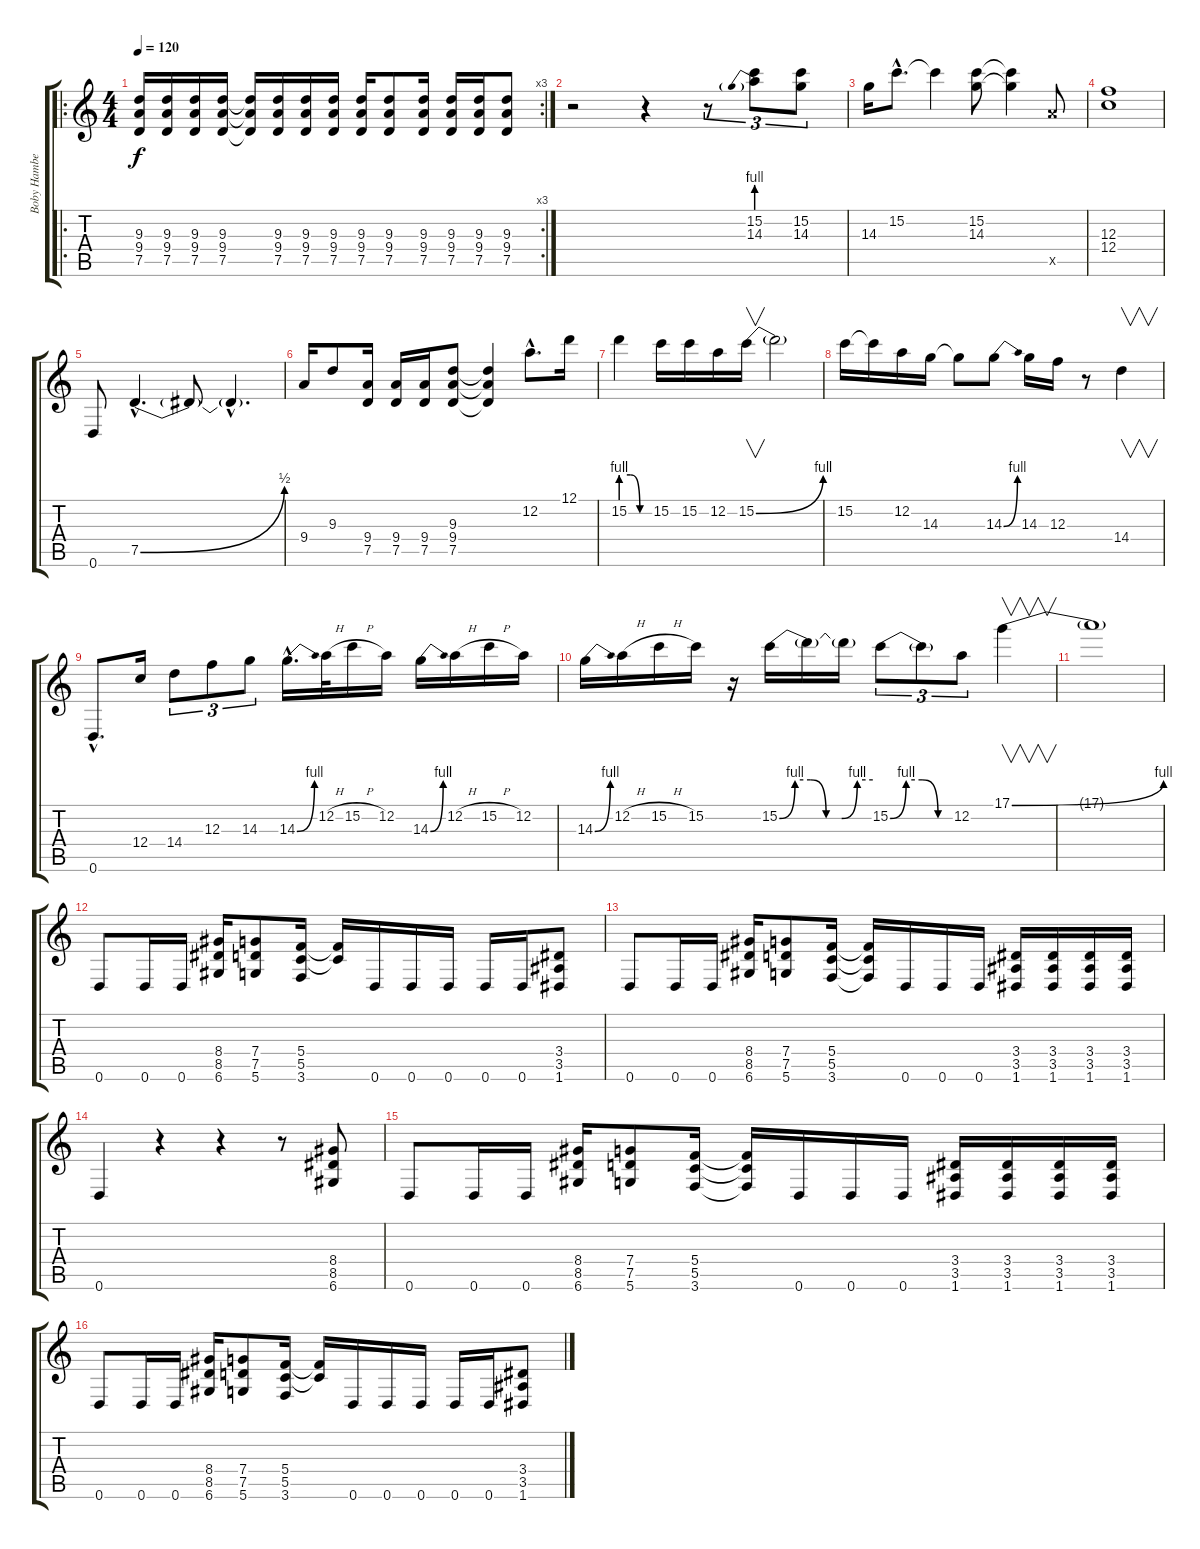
\track ("Boby Hambel" "Boby Hambe") {instrument overdrivenguitar}
\staff {score tabs}
\tuning (D4 A3 F3 C3 G2 D2) {hide}
\ro
\rc 3
\ts (4 4)
\tempo 120
\clef g2
\ks c
(9.3 9.4 7.5).16{dy f instrument overdrivenguitar} (9.3 9.4 7.5).16 (9.3 9.4 7.5).16 (9.3 9.4 7.5).16 (9.3{t} 9.4{t} 7.5{t}).16 (9.3 9.4 7.5).16 (9.3 9.4 7.5).16 (9.3 9.4 7.5).16 (9.3 9.4 7.5).16 (9.3 9.4 7.5).8 (9.3 9.4 7.5).16 (9.3 9.4 7.5).16 (9.3 9.4 7.5).16 (9.3 9.4 7.5).8 |
r.2 r.4 r.8{tu (3 2)} (15.2 14.3{be (prebend 0 4 60 4)}).8{tu (3 2)} (15.2 14.3).8{tu (3 2)} |
14.3.16 15.2{hac}.8{d} 15.2{t}.4 (15.2 14.3).8 (15.2{t} 14.3{t}).4 14.5{x}.8 |
(12.3 12.4).1 |
0.6.8 7.5{be (bend 0 0 60 2) hac}.4{d} 7.5{t}.8 7.5{hac t}.4{d} |
9.4.16 9.3.8 (9.4 7.5).16 (9.4 7.5).16 (9.4 7.5).16 (9.3 9.4 7.5).8 (9.3{t} 9.4{t} 7.5{t}).4 12.2{hac}.8{d} 12.1.16 |
15.2{be (custom 0 4 20 4 40 0 60 0)}.4 15.2.16 15.2.16 12.2.16 15.2{be (bend 0 0 60 4)}.16{v} 15.2{t}.2 |
15.2.16 15.2{t}.16 12.2.16 14.3.16 14.3{t}.8 14.3{be (bend 0 0 60 4)}.8 14.3.16 12.3.16 r.8 14.4.4{v} |
0.6{hac}.8{d} 12.4.16 14.4.8{tu (3 2)} 12.3.8{tu (3 2)} 14.3.8{tu (3 2)} 14.3{be (bend 0 0 60 4) hac}.16{d} 12.2{h}.32 15.2{h}.16 12.2.16 14.3{be (bend 0 0 60 4)}.16 12.2{h}.16 15.2{h}.16 12.2.16 |
14.3{be (bend 0 0 60 4)}.16 12.2{h}.16 15.2{h}.16 15.2.16 r.16 15.2{be (custom 0 0 10 4 20 4 30 0 40 0 50 4 60 4)}.16 15.2{t}.16 15.2{t}.16 15.2{be (custom 0 0 15 4 30 4 45 0 60 0)}.8{tu (3 2)} 15.2{t}.8{tu (3 2)} 12.2.8{tu (3 2)} 17.1{be (bend 0 0 60 4)}.4{v} |
17.1{t}.1 |
0.6.8 0.6.16 0.6.16 (8.4 8.5 6.6).16 (7.4 7.5 5.6).8 (5.4 5.5 3.6).16 (5.4{t} 5.5{t}).16 0.6.16 0.6.16 0.6.16 0.6.16 0.6.16 (3.4 3.5 1.6).8 |
0.6.8 0.6.16 0.6.16 (8.4 8.5 6.6).16 (7.4 7.5 5.6).8 (5.4 5.5 3.6).16 (5.4{t} 5.5{t} 3.6{t}).16 0.6.16 0.6.16 0.6.16 (3.4 3.5 1.6).16 (3.4 3.5 1.6).16 (3.4 3.5 1.6).16 (3.4 3.5 1.6).16 |
0.6.4 r.4 r.4 r.8 (8.4 8.5 6.6).8 |
0.6.8 0.6.16 0.6.16 (8.4 8.5 6.6).16 (7.4 7.5 5.6).8 (5.4 5.5 3.6).16 (5.4{t} 5.5{t} 3.6{t}).16 0.6.16 0.6.16 0.6.16 (3.4 3.5 1.6).16 (3.4 3.5 1.6).16 (3.4 3.5 1.6).16 (3.4 3.5 1.6).16 |
0.6.8 0.6.16 0.6.16 (8.4 8.5 6.6).16 (7.4 7.5 5.6).8 (5.4 5.5 3.6).16 (5.4{t} 5.5{t}).16 0.6.16 0.6.16 0.6.16 0.6.16 0.6.16 (3.4 3.5 1.6).8
